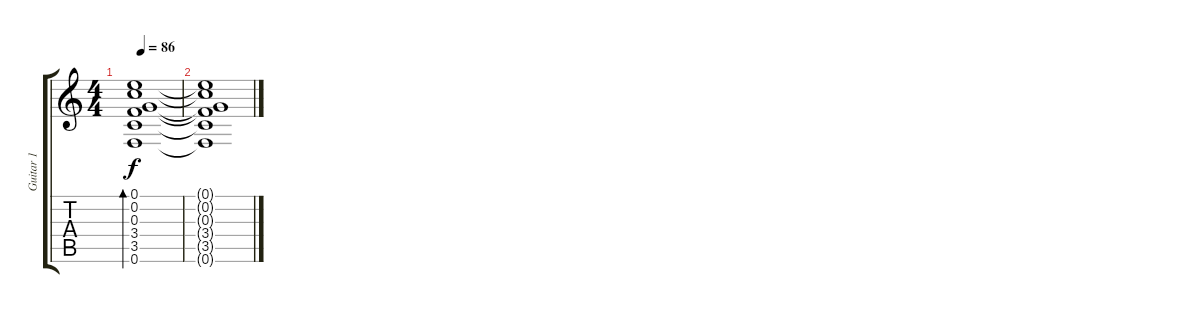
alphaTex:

\track ("Guitar 1" "Guitar 1") {instrument electricguitarclean}
\staff {score tabs}
\tuning (E4 C4 G3 D3 A2 F2) {hide}
\ts (4 4)
\tempo 86
\clef g2
\ks c
(0.1 0.2 0.3 3.4 3.5 0.6).1{bd 120 dy f} |
(0.1{t} 0.2{t} 0.3{t} 3.4{t} 3.5{t} 0.6{t}).1
